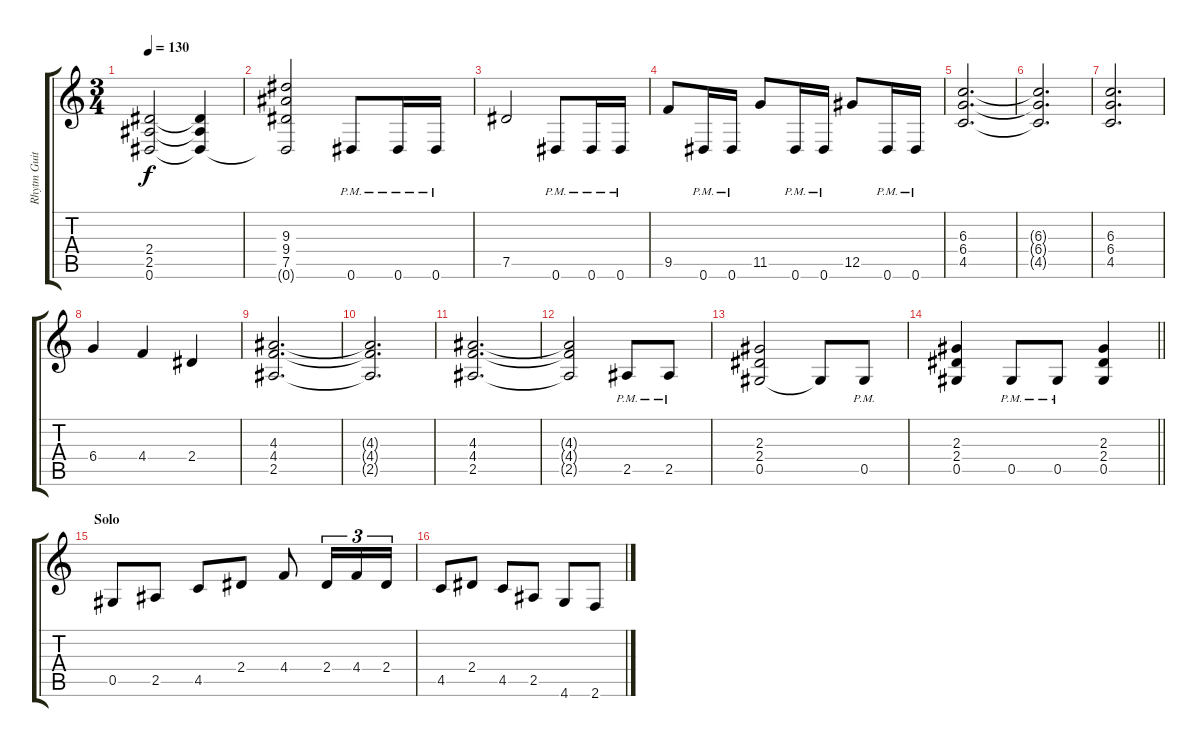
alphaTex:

\track ("Rhytm Guitar" "Rhytm Guit") {instrument distortionguitar}
\staff {score tabs}
\tuning (Eb4 Bb3 Gb3 Db3 Ab2 Eb2) {hide}
\ts (3 4)
\tempo 130
\clef g2
\ks c
(2.4 2.5 0.6).2{dy f} (2.4{t} 2.5{t} 0.6{t}).4 |
(9.3 9.4 7.5 0.6{t}).2 0.6{pm}.8 0.6{pm}.16 0.6{pm}.16 |
7.5.2 0.6{pm}.8 0.6{pm}.16 0.6{pm}.16 |
9.5.8 0.6{pm}.16 0.6{pm}.16 11.5.8 0.6{pm}.16 0.6{pm}.16 12.5.8 0.6{pm}.16 0.6{pm}.16 |
(6.3 6.4 4.5).2{d} |
(6.3{t} 6.4{t} 4.5{t}).2{d} |
(6.3 6.4 4.5).2{d} |
6.4.4 4.4.4 2.4.4 |
(4.3 4.4 2.5).2{d} |
(4.3{t} 4.4{t} 2.5{t}).2{d} |
(4.3 4.4 2.5).2{d} |
(4.3{t} 4.4{t} 2.5{t}).2 2.5{pm}.8 2.5{pm}.8 |
(2.3 2.4 0.5).2 0.5{t}.8 0.5{pm}.8 |
\barLineRight lightlight
(2.3 2.4 0.5).4 0.5{pm}.8 0.5{pm}.8 (2.3 2.4 0.5).4 |
\section ("" "Solo")
0.5.8 2.5.8 4.5.8 2.4.8 4.4.8 2.4.16{tu (3 2)} 4.4.16{tu (3 2)} 2.4.16{tu (3 2)} |
4.5.8 2.4.8 4.5.8 2.5.8 4.6.8 2.6.8
